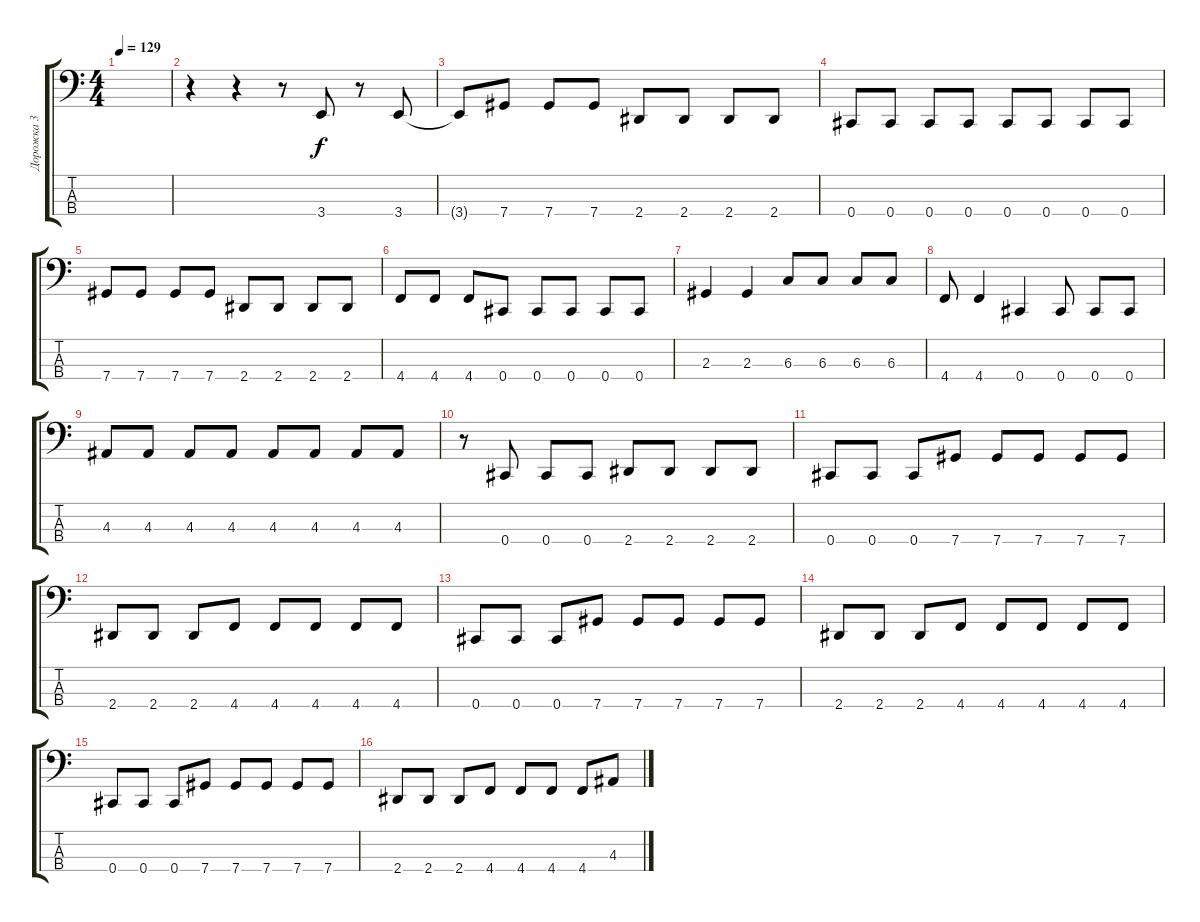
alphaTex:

\track ("Дорожка 3" "Дорожка 3") {instrument electricbassfinger}
\staff {score tabs}
\tuning (E2 B1 Gb1 Db1) {hide}
\ts (4 4)
\tempo 129
\clef f4
\ks c
|
r.4 r.4 r.8 3.4.8 r.8 3.4.8 |
3.4{t}.8 7.4.8 7.4.8 7.4.8 2.4.8 2.4.8 2.4.8 2.4.8 |
0.4.8 0.4.8 0.4.8 0.4.8 0.4.8 0.4.8 0.4.8 0.4.8 |
7.4.8 7.4.8 7.4.8 7.4.8 2.4.8 2.4.8 2.4.8 2.4.8 |
4.4.8 4.4.8 4.4.8 0.4.8 0.4.8 0.4.8 0.4.8 0.4.8 |
2.3.4 2.3.4 6.3.8 6.3.8 6.3.8 6.3.8 |
4.4.8 4.4.4 0.4.4 0.4.8 0.4.8 0.4.8 |
4.3.8 4.3.8 4.3.8 4.3.8 4.3.8 4.3.8 4.3.8 4.3.8 |
r.8 0.4.8 0.4.8 0.4.8 2.4.8 2.4.8 2.4.8 2.4.8 |
0.4.8 0.4.8 0.4.8 7.4.8 7.4.8 7.4.8 7.4.8 7.4.8 |
2.4.8 2.4.8 2.4.8 4.4.8 4.4.8 4.4.8 4.4.8 4.4.8 |
0.4.8 0.4.8 0.4.8 7.4.8 7.4.8 7.4.8 7.4.8 7.4.8 |
2.4.8 2.4.8 2.4.8 4.4.8 4.4.8 4.4.8 4.4.8 4.4.8 |
0.4.8 0.4.8 0.4.8 7.4.8 7.4.8 7.4.8 7.4.8 7.4.8 |
2.4.8 2.4.8 2.4.8 4.4.8 4.4.8 4.4.8 4.4.8 4.3.8
